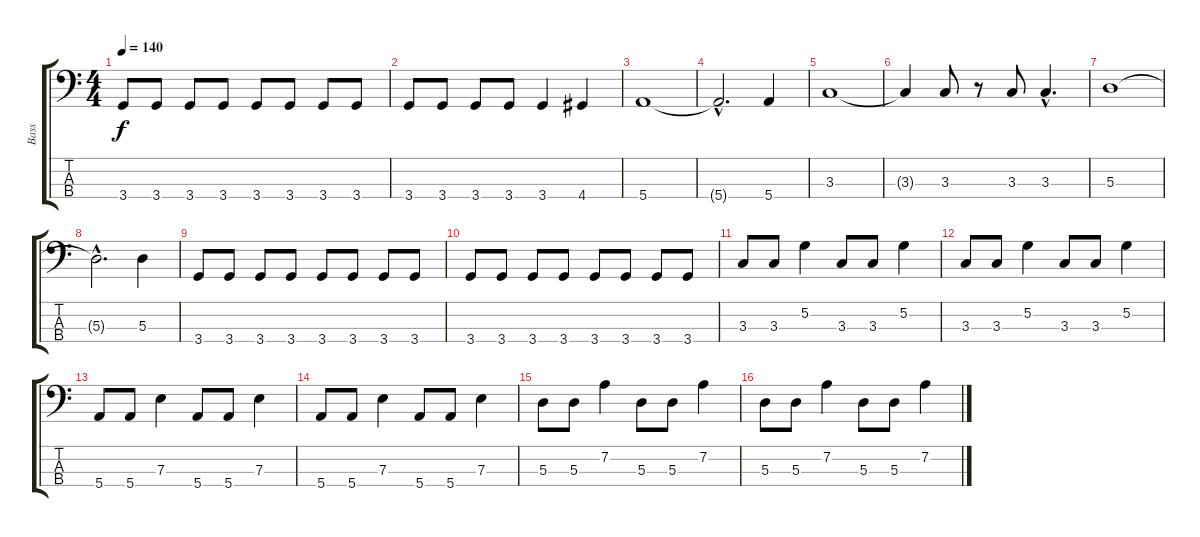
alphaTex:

\track ("Bass" "Bass") {instrument electricbasspick}
\staff {score tabs}
\tuning (G2 D2 A1 E1) {hide}
\ts (4 4)
\tempo 140
\clef f4
\ks c
3.4.8{dy f} 3.4.8 3.4.8 3.4.8 3.4.8 3.4.8 3.4.8 3.4.8 |
3.4.8 3.4.8 3.4.8 3.4.8 3.4.4 4.4.4 |
5.4.1 |
5.4{hac t}.2{d} 5.4.4 |
3.3.1 |
3.3{t}.4 3.3.8 r.8 3.3.8 3.3{hac}.4{d} |
5.3.1 |
5.3{hac t}.2{d} 5.3.4 |
3.4.8 3.4.8 3.4.8 3.4.8 3.4.8 3.4.8 3.4.8 3.4.8 |
3.4.8 3.4.8 3.4.8 3.4.8 3.4.8 3.4.8 3.4.8 3.4.8 |
3.3.8 3.3.8 5.2.4 3.3.8 3.3.8 5.2.4 |
3.3.8 3.3.8 5.2.4 3.3.8 3.3.8 5.2.4 |
5.4.8 5.4.8 7.3.4 5.4.8 5.4.8 7.3.4 |
5.4.8 5.4.8 7.3.4 5.4.8 5.4.8 7.3.4 |
5.3.8 5.3.8 7.2.4 5.3.8 5.3.8 7.2.4 |
5.3.8 5.3.8 7.2.4 5.3.8 5.3.8 7.2.4
